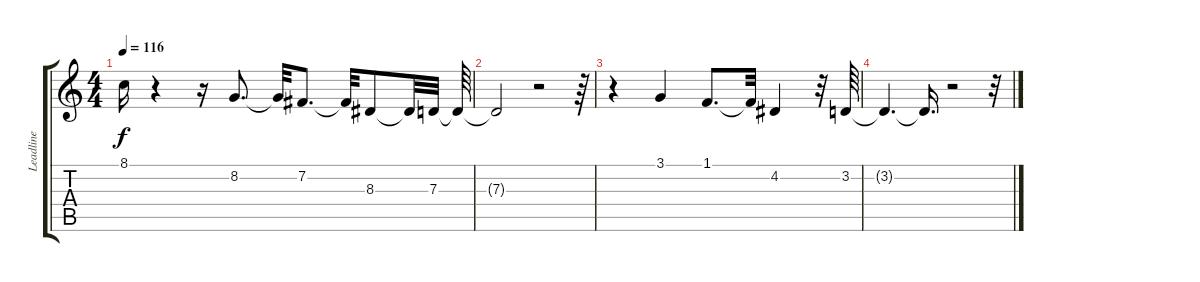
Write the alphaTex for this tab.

\track ("Leadline" "Leadline") {instrument flute}
\staff {score tabs}
\tuning (E4 B3 G3 D3 A2 E2) {hide}
\ts (4 4)
\tempo 116
\clef g2
\ks c
8.1{t}.16{dy f} r.4 r.16 8.2.8{d} 8.2{t}.32 7.2.8{d} 7.2{t}.32 8.3.8 8.3{t}.32 7.3.32 7.3{t}.64 |
7.3{t}.2 r.2 r.64 |
r.4 3.1.4 1.1.8{d} 1.1{t}.32 4.2.4 r.32 3.2.64 |
3.2{t}.4{d} 3.2{t}.16{d} r.2 r.32
